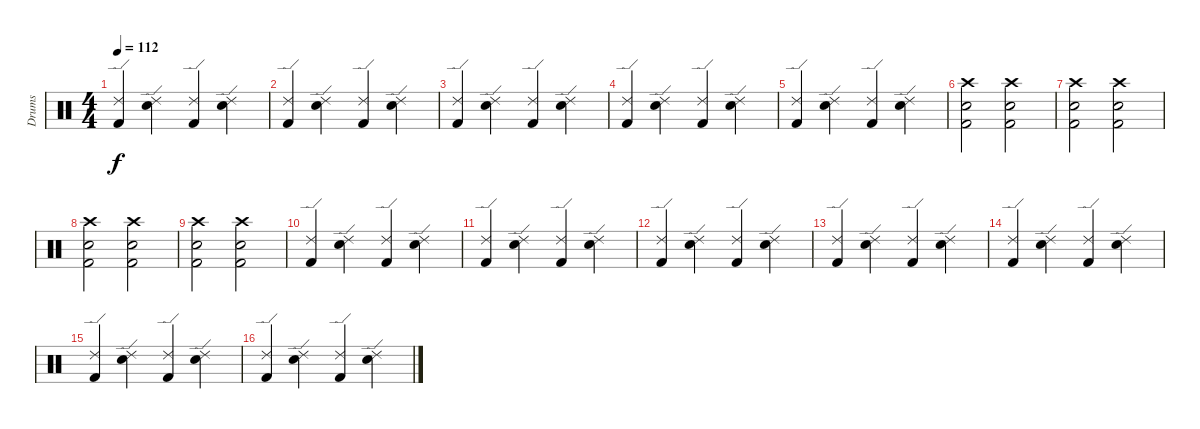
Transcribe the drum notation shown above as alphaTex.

\track ("Drums" "Drums") {instrument percussion}
\staff {score}
\articulation defaults
\ts (4 4)
\tempo 112
\clef neutral
\ks c
("Ride (edge) 2" "Kick (hit) 2").4{dy f} ("Ride (edge) 2" "Electric Snare (hit)").4 ("Ride (edge) 2" "Kick (hit) 2").4 ("Ride (edge) 2" "Electric Snare (hit)").4 |
("Ride (edge) 2" "Kick (hit) 2").4 ("Ride (edge) 2" "Electric Snare (hit)").4 ("Ride (edge) 2" "Kick (hit) 2").4 ("Ride (edge) 2" "Electric Snare (hit)").4 |
("Ride (edge) 2" "Kick (hit) 2").4 ("Ride (edge) 2" "Electric Snare (hit)").4 ("Ride (edge) 2" "Kick (hit) 2").4 ("Ride (edge) 2" "Electric Snare (hit)").4 |
("Ride (edge) 2" "Kick (hit) 2").4 ("Ride (edge) 2" "Electric Snare (hit)").4 ("Ride (edge) 2" "Kick (hit) 2").4 ("Ride (edge) 2" "Electric Snare (hit)").4 |
("Ride (edge) 2" "Kick (hit) 2").4 ("Ride (edge) 2" "Electric Snare (hit)").4 ("Ride (edge) 2" "Kick (hit) 2").4 ("Ride (edge) 2" "Electric Snare (hit)").4 |
("Crash high (hit)" "Electric Snare (hit)" "Kick (hit) 2").2 ("Crash high (hit)" "Electric Snare (hit)" "Kick (hit) 2").2 |
("Crash high (hit)" "Electric Snare (hit)" "Kick (hit) 2").2 ("Crash high (hit)" "Electric Snare (hit)" "Kick (hit) 2").2 |
("Crash high (hit)" "Electric Snare (hit)" "Kick (hit) 2").2 ("Crash high (hit)" "Electric Snare (hit)" "Kick (hit) 2").2 |
("Crash high (hit)" "Electric Snare (hit)" "Kick (hit) 2").2 ("Crash high (hit)" "Electric Snare (hit)" "Kick (hit) 2").2 |
("Ride (edge) 2" "Kick (hit) 2").4 ("Ride (edge) 2" "Electric Snare (hit)").4 ("Ride (edge) 2" "Kick (hit) 2").4 ("Ride (edge) 2" "Electric Snare (hit)").4 |
("Ride (edge) 2" "Kick (hit) 2").4 ("Ride (edge) 2" "Electric Snare (hit)").4 ("Ride (edge) 2" "Kick (hit) 2").4 ("Ride (edge) 2" "Electric Snare (hit)").4 |
("Ride (edge) 2" "Kick (hit) 2").4 ("Ride (edge) 2" "Electric Snare (hit)").4 ("Ride (edge) 2" "Kick (hit) 2").4 ("Ride (edge) 2" "Electric Snare (hit)").4 |
("Ride (edge) 2" "Kick (hit) 2").4 ("Ride (edge) 2" "Electric Snare (hit)").4 ("Ride (edge) 2" "Kick (hit) 2").4 ("Ride (edge) 2" "Electric Snare (hit)").4 |
("Ride (edge) 2" "Kick (hit) 2").4 ("Ride (edge) 2" "Electric Snare (hit)").4 ("Ride (edge) 2" "Kick (hit) 2").4 ("Ride (edge) 2" "Electric Snare (hit)").4 |
("Ride (edge) 2" "Kick (hit) 2").4 ("Ride (edge) 2" "Electric Snare (hit)").4 ("Ride (edge) 2" "Kick (hit) 2").4 ("Ride (edge) 2" "Electric Snare (hit)").4 |
("Ride (edge) 2" "Kick (hit) 2").4 ("Ride (edge) 2" "Electric Snare (hit)").4 ("Ride (edge) 2" "Kick (hit) 2").4 ("Ride (edge) 2" "Electric Snare (hit)").4
